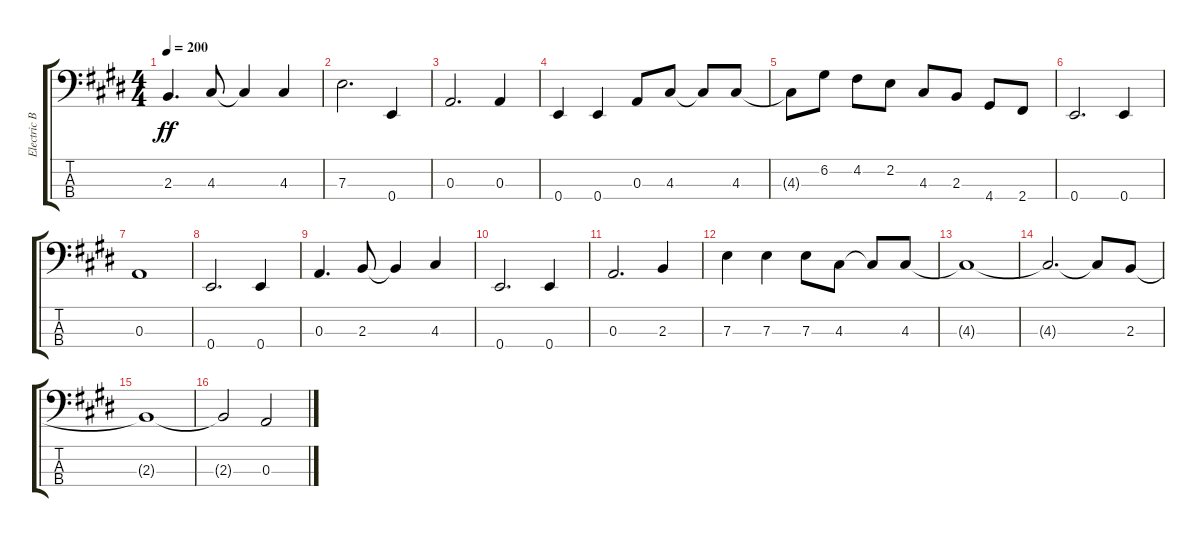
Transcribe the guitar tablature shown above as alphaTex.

\track ("Electric Bass" "Electric B") {instrument electricbassfinger}
\staff {score tabs}
\tuning (G2 D2 A1 E1) {hide}
\ts (4 4)
\tempo 200
\clef f4
\ks c#minor
2.3.4{d dy ff} 4.3.8 4.3{t}.4 4.3.4 |
7.3.2{d} 0.4.4 |
0.3.2{d} 0.3.4 |
0.4.4 0.4.4 0.3.8 4.3.8 4.3{t}.8 4.3.8 |
4.3{t}.8 6.2.8 4.2.8 2.2.8 4.3.8 2.3.8 4.4.8 2.4.8 |
0.4.2{d} 0.4.4 |
0.3.1 |
0.4.2{d} 0.4.4 |
0.3.4{d} 2.3.8 2.3{t}.4 4.3.4 |
0.4.2{d} 0.4.4 |
0.3.2{d} 2.3.4 |
7.3.4 7.3.4 7.3.8 4.3.8 4.3{t}.8 4.3.8 |
4.3{t}.1 |
4.3{t}.2{d} 4.3{t}.8 2.3.8 |
2.3{t}.1 |
2.3{t}.2 0.3.2
